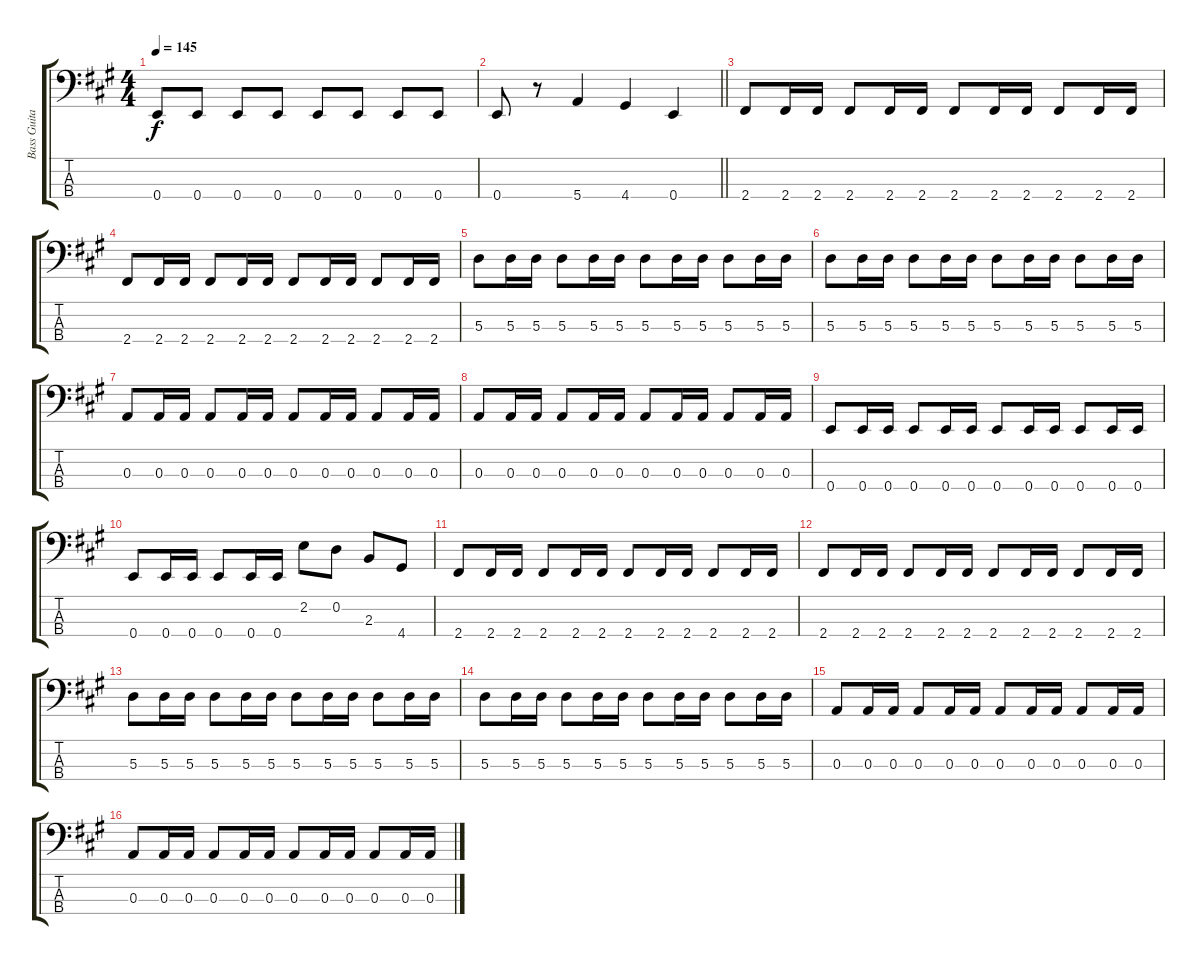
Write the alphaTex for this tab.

\track ("Bass Guitar" "Bass Guita") {instrument electricbassfinger}
\staff {score tabs}
\tuning (G2 D2 A1 E1) {hide}
\ts (4 4)
\tempo 145
\clef f4
\ks f#minor
0.4.8{dy f} 0.4.8 0.4.8 0.4.8 0.4.8 0.4.8 0.4.8 0.4.8 |
\barLineRight lightlight
0.4.8 r.8 5.4.4 4.4.4 0.4.4 |
2.4.8 2.4.16 2.4.16 2.4.8 2.4.16 2.4.16 2.4.8 2.4.16 2.4.16 2.4.8 2.4.16 2.4.16 |
2.4.8 2.4.16 2.4.16 2.4.8 2.4.16 2.4.16 2.4.8 2.4.16 2.4.16 2.4.8 2.4.16 2.4.16 |
5.3.8 5.3.16 5.3.16 5.3.8 5.3.16 5.3.16 5.3.8 5.3.16 5.3.16 5.3.8 5.3.16 5.3.16 |
5.3.8 5.3.16 5.3.16 5.3.8 5.3.16 5.3.16 5.3.8 5.3.16 5.3.16 5.3.8 5.3.16 5.3.16 |
0.3.8 0.3.16 0.3.16 0.3.8 0.3.16 0.3.16 0.3.8 0.3.16 0.3.16 0.3.8 0.3.16 0.3.16 |
0.3.8 0.3.16 0.3.16 0.3.8 0.3.16 0.3.16 0.3.8 0.3.16 0.3.16 0.3.8 0.3.16 0.3.16 |
0.4.8 0.4.16 0.4.16 0.4.8 0.4.16 0.4.16 0.4.8 0.4.16 0.4.16 0.4.8 0.4.16 0.4.16 |
0.4.8 0.4.16 0.4.16 0.4.8 0.4.16 0.4.16 2.2.8 0.2.8 2.3.8 4.4.8 |
2.4.8 2.4.16 2.4.16 2.4.8 2.4.16 2.4.16 2.4.8 2.4.16 2.4.16 2.4.8 2.4.16 2.4.16 |
2.4.8 2.4.16 2.4.16 2.4.8 2.4.16 2.4.16 2.4.8 2.4.16 2.4.16 2.4.8 2.4.16 2.4.16 |
5.3.8 5.3.16 5.3.16 5.3.8 5.3.16 5.3.16 5.3.8 5.3.16 5.3.16 5.3.8 5.3.16 5.3.16 |
5.3.8 5.3.16 5.3.16 5.3.8 5.3.16 5.3.16 5.3.8 5.3.16 5.3.16 5.3.8 5.3.16 5.3.16 |
0.3.8 0.3.16 0.3.16 0.3.8 0.3.16 0.3.16 0.3.8 0.3.16 0.3.16 0.3.8 0.3.16 0.3.16 |
0.3.8 0.3.16 0.3.16 0.3.8 0.3.16 0.3.16 0.3.8 0.3.16 0.3.16 0.3.8 0.3.16 0.3.16
